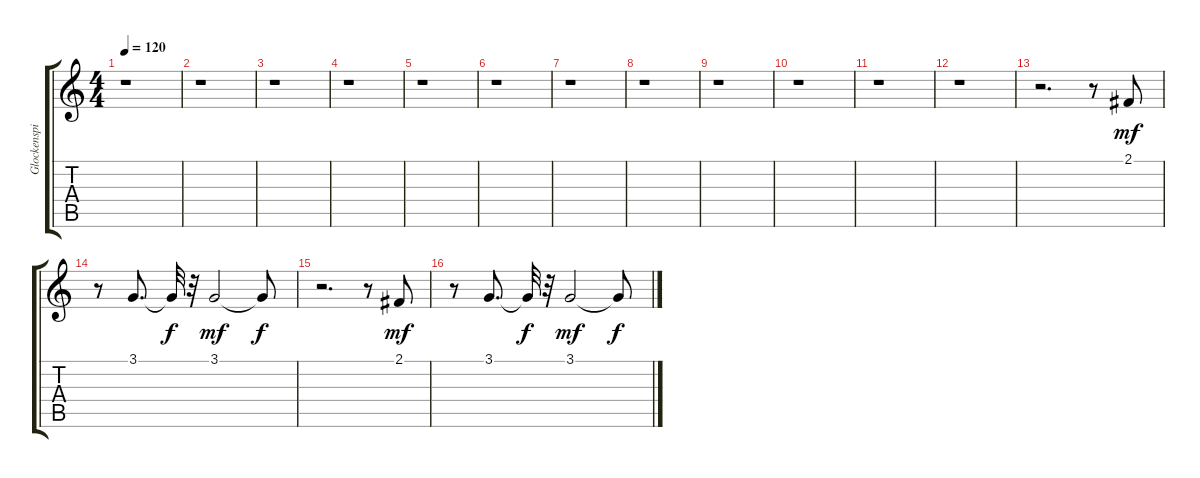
\track ("Glockenspiel 2" "Glockenspi") {instrument glockenspiel}
\staff {score tabs}
\tuning (E4 B3 G3 D3 A2 E2) {hide}
\ts (4 4)
\tempo 120
\clef g2
\ks c
r.1{dy f} |
r.1 |
r.1 |
r.1 |
r.1 |
r.1 |
r.1 |
r.1 |
r.1 |
r.1 |
r.1 |
r.1 |
r.2{d} r.8 2.1.8{dy mf} |
r.8 3.1.8{d} 3.1{t}.32{dy f} r.32 3.1.2{dy mf} 3.1{t}.8{dy f} |
r.2{d} r.8 2.1.8{dy mf} |
r.8 3.1.8{d} 3.1{t}.32{dy f} r.32 3.1.2{dy mf} 3.1{t}.8{dy f}
